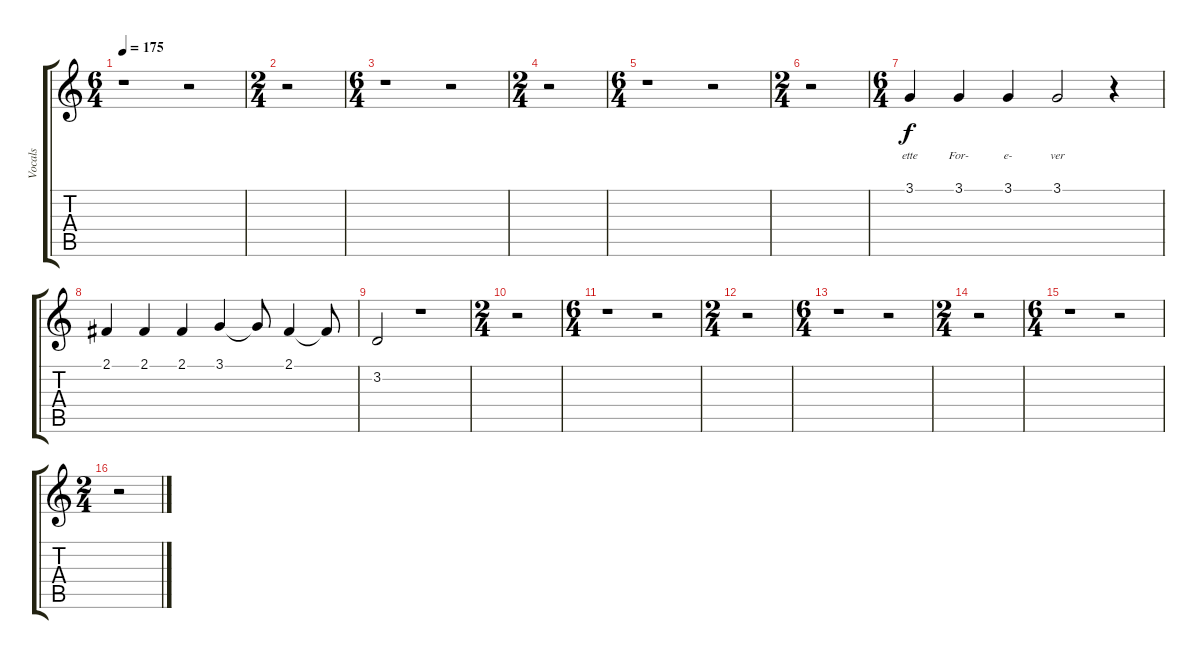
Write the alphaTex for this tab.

\track ("Vocals" "Vocals") {instrument lead6voice}
\staff {score tabs}
\tuning (E4 B3 G3 D3 A2 D2) {hide}
\ts (6 4)
\tempo 175
\clef g2
\ks c
r.1{dy f} r.2 |
\ts (2 4)
r.2 |
\ts (6 4)
r.1 r.2 |
\ts (2 4)
r.2 |
\ts (6 4)
r.1 r.2 |
\ts (2 4)
r.2 |
\ts (6 4)
3.1.4{lyrics (0 "") lyrics (1 "ette") lyrics (2 "") lyrics (3 "") lyrics (4 "")} 3.1.4{lyrics (0 "") lyrics (1 "For-") lyrics (2 "") lyrics (3 "") lyrics (4 "")} 3.1.4{lyrics (0 "") lyrics (1 "e-") lyrics (2 "") lyrics (3 "") lyrics (4 "")} 3.1.2{lyrics (0 "") lyrics (1 "ver") lyrics (2 "") lyrics (3 "") lyrics (4 "")} r.4 |
2.1.4 2.1.4 2.1.4 3.1.4 3.1{t}.8 2.1.4 2.1{t}.8 |
3.2.2 r.1 |
\ts (2 4)
r.2 |
\ts (6 4)
r.1 r.2 |
\ts (2 4)
r.2 |
\ts (6 4)
r.1 r.2 |
\ts (2 4)
r.2 |
\ts (6 4)
r.1 r.2 |
\ts (2 4)
r.2
